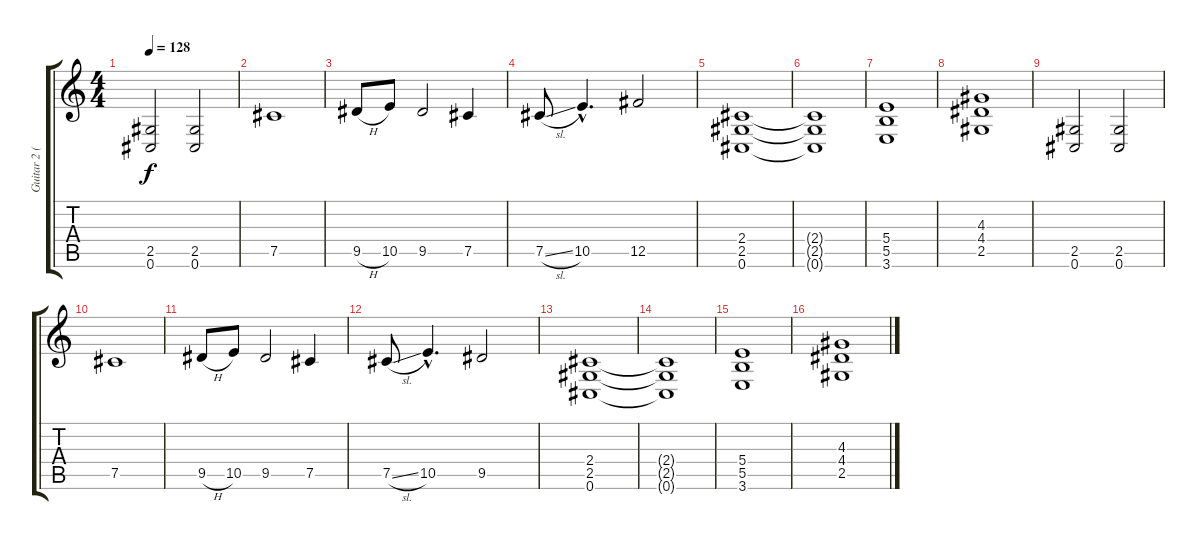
\track ("Guitar 2 (Distortion)" "Guitar 2 (") {instrument distortionguitar}
\staff {score tabs}
\tuning (Db4 Ab3 E3 B2 Gb2 Db2) {hide}
\ts (4 4)
\tempo 128
\clef g2
\ks c
(2.5 0.6).2{dy f} (2.5 0.6).2 |
7.5.1 |
9.5{h}.8 10.5.8 9.5.2 7.5.4 |
7.5{sl}.8 10.5{hac}.4{d} 12.5.2 |
(2.4 2.5 0.6).1 |
(2.4{t} 2.5{t} 0.6{t}).1 |
(5.4 5.5 3.6).1 |
(4.3 4.4 2.5).1 |
(2.5 0.6).2 (2.5 0.6).2 |
7.5.1 |
9.5{h}.8 10.5.8 9.5.2 7.5.4 |
7.5{sl}.8 10.5{hac}.4{d} 9.5.2 |
(2.4 2.5 0.6).1 |
(2.4{t} 2.5{t} 0.6{t}).1 |
(5.4 5.5 3.6).1 |
(4.3 4.4 2.5).1
